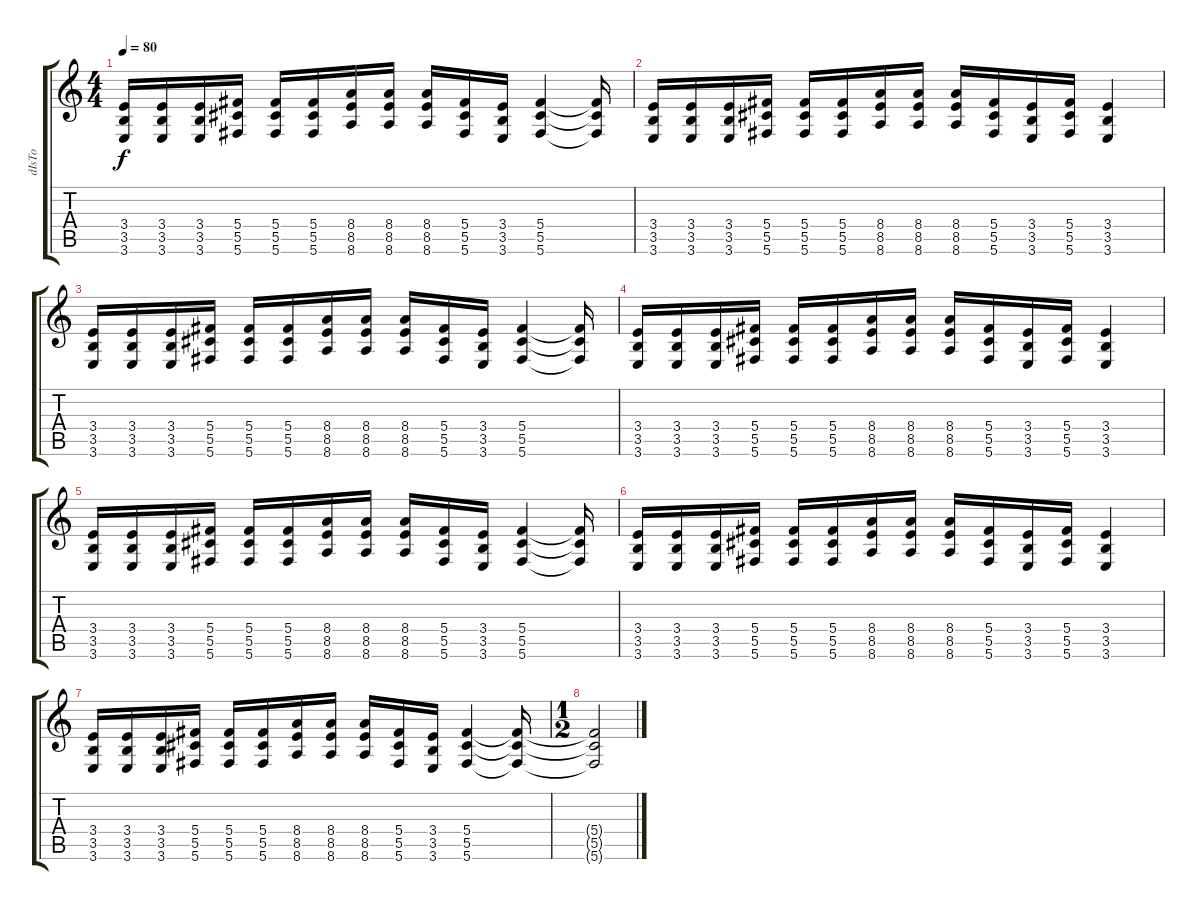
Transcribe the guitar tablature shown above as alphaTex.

\track ("dIsTo" "dIsTo") {instrument distortionguitar}
\staff {score tabs}
\tuning (Eb4 Bb3 Gb3 Db3 Ab2 Db2) {hide}
\ts (4 4)
\tempo 80
\clef g2
\ks c
(3.4 3.5 3.6).16{dy f} (3.4 3.5 3.6).16 (3.4 3.5 3.6).16 (5.4 5.5 5.6).16 (5.4 5.5 5.6).16 (5.4 5.5 5.6).16 (8.4 8.5 8.6).16 (8.4 8.5 8.6).16 (8.4 8.5 8.6).16 (5.4 5.5 5.6).16 (3.4 3.5 3.6).16 (5.4 5.5 5.6).4 (5.4{t} 5.5{t} 5.6{t}).16 |
(3.4 3.5 3.6).16 (3.4 3.5 3.6).16 (3.4 3.5 3.6).16 (5.4 5.5 5.6).16 (5.4 5.5 5.6).16 (5.4 5.5 5.6).16 (8.4 8.5 8.6).16 (8.4 8.5 8.6).16 (8.4 8.5 8.6).16 (5.4 5.5 5.6).16 (3.4 3.5 3.6).16 (5.4 5.5 5.6).16 (3.4 3.5 3.6).4 |
(3.4 3.5 3.6).16 (3.4 3.5 3.6).16 (3.4 3.5 3.6).16 (5.4 5.5 5.6).16 (5.4 5.5 5.6).16 (5.4 5.5 5.6).16 (8.4 8.5 8.6).16 (8.4 8.5 8.6).16 (8.4 8.5 8.6).16 (5.4 5.5 5.6).16 (3.4 3.5 3.6).16 (5.4 5.5 5.6).4 (5.4{t} 5.5{t} 5.6{t}).16 |
(3.4 3.5 3.6).16 (3.4 3.5 3.6).16 (3.4 3.5 3.6).16 (5.4 5.5 5.6).16 (5.4 5.5 5.6).16 (5.4 5.5 5.6).16 (8.4 8.5 8.6).16 (8.4 8.5 8.6).16 (8.4 8.5 8.6).16 (5.4 5.5 5.6).16 (3.4 3.5 3.6).16 (5.4 5.5 5.6).16 (3.4 3.5 3.6).4 |
(3.4 3.5 3.6).16 (3.4 3.5 3.6).16 (3.4 3.5 3.6).16 (5.4 5.5 5.6).16 (5.4 5.5 5.6).16 (5.4 5.5 5.6).16 (8.4 8.5 8.6).16 (8.4 8.5 8.6).16 (8.4 8.5 8.6).16 (5.4 5.5 5.6).16 (3.4 3.5 3.6).16 (5.4 5.5 5.6).4 (5.4{t} 5.5{t} 5.6{t}).16 |
(3.4 3.5 3.6).16 (3.4 3.5 3.6).16 (3.4 3.5 3.6).16 (5.4 5.5 5.6).16 (5.4 5.5 5.6).16 (5.4 5.5 5.6).16 (8.4 8.5 8.6).16 (8.4 8.5 8.6).16 (8.4 8.5 8.6).16 (5.4 5.5 5.6).16 (3.4 3.5 3.6).16 (5.4 5.5 5.6).16 (3.4 3.5 3.6).4 |
(3.4 3.5 3.6).16 (3.4 3.5 3.6).16 (3.4 3.5 3.6).16 (5.4 5.5 5.6).16 (5.4 5.5 5.6).16 (5.4 5.5 5.6).16 (8.4 8.5 8.6).16 (8.4 8.5 8.6).16 (8.4 8.5 8.6).16 (5.4 5.5 5.6).16 (3.4 3.5 3.6).16 (5.4 5.5 5.6).4 (5.4{t} 5.5{t} 5.6{t}).16 |
\ts (1 2)
(5.4{t} 5.5{t} 5.6{t}).2
